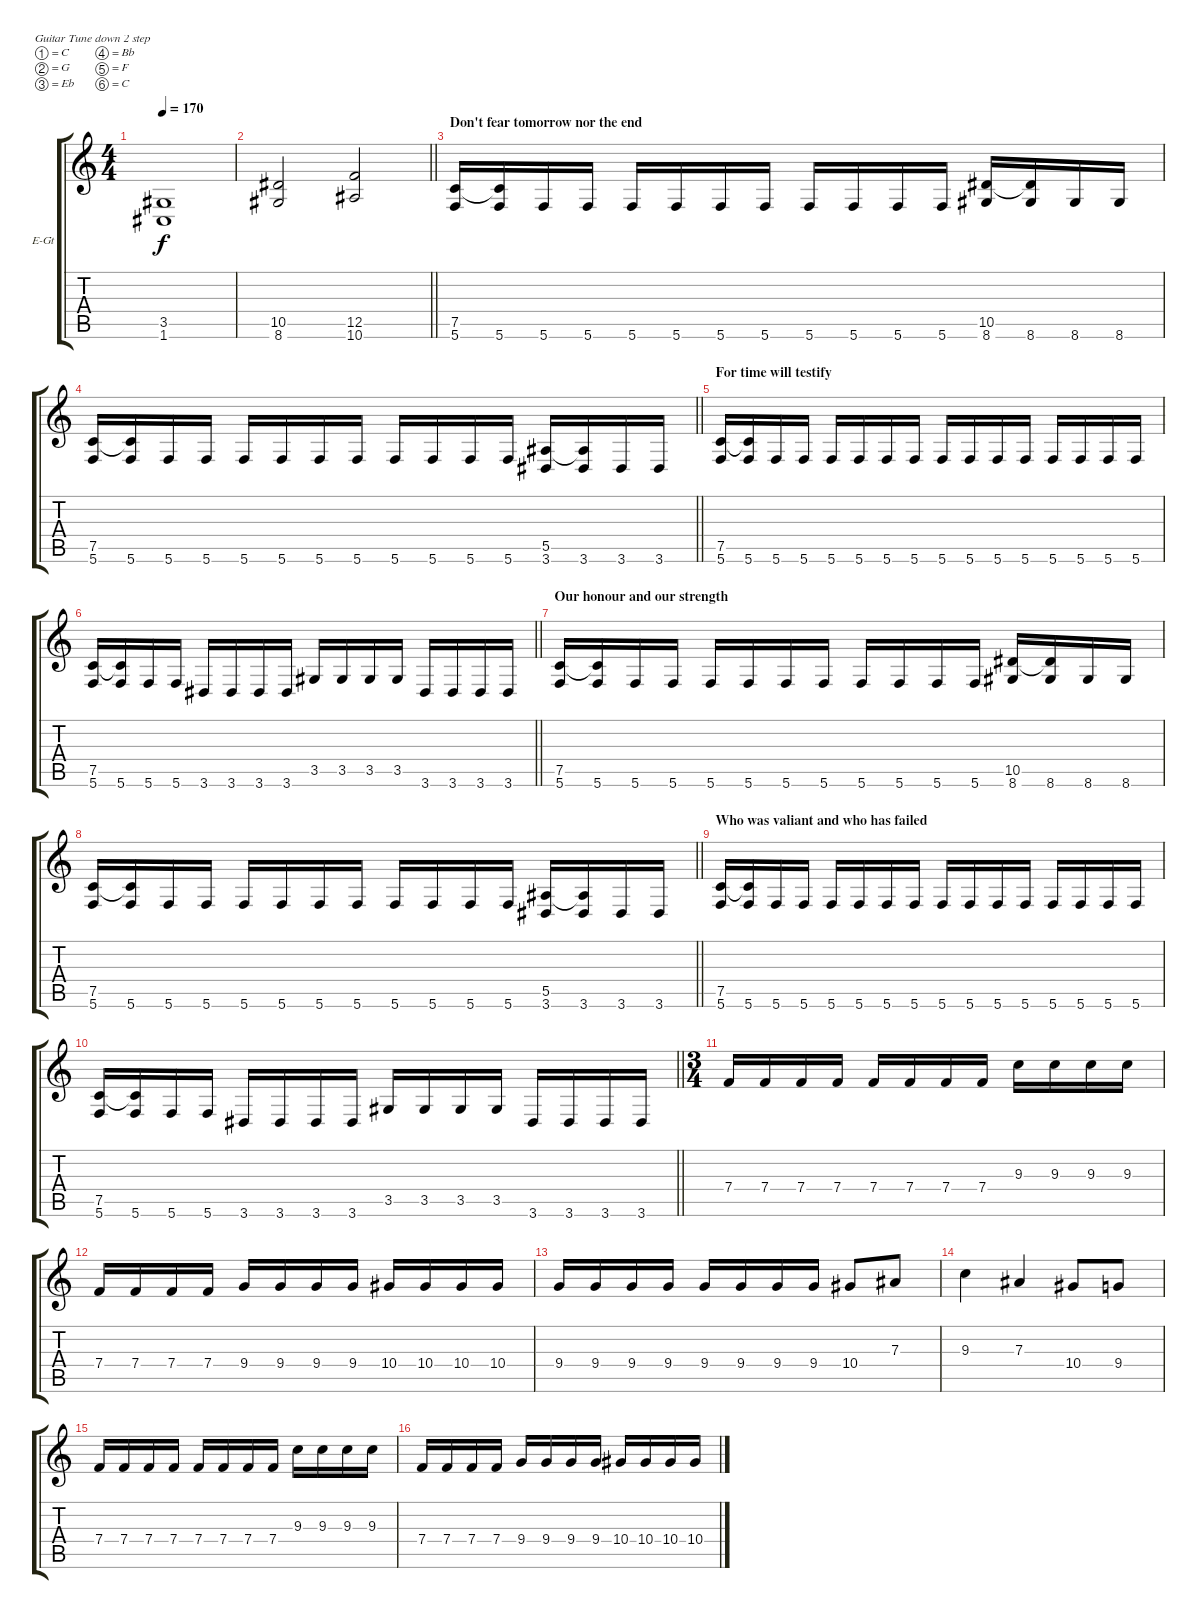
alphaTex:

\bracketExtendMode groupsimilarinstruments
\firstSystemTrackNameOrientation horizontal
\otherSystemsTrackNameOrientation horizontal
\track ("Guitar1 Dist (Arkadius)" "E-Gt") {solo instrument distortionguitar}
\staff {score tabs}
\tuning (C4 G3 Eb3 Bb2 F2 C2)
\ts (4 4)
\tempo 170
\clef g2
\ks c
(3.5 1.6).1{dy f} |
\barLineRight lightlight
(10.5 8.6).2 (12.5 10.6).2 |
\section ("" "Don't fear tomorrow nor the end")
(7.5 5.6).16 (7.5{t} 5.6).16 5.6.16 5.6.16 5.6.16 5.6.16 5.6.16 5.6.16 5.6.16 5.6.16 5.6.16 5.6.16 (10.5 8.6).16 (10.5{t} 8.6).16 8.6.16 8.6.16 |
\barLineRight lightlight
(7.5 5.6).16 (7.5{t} 5.6).16 5.6.16 5.6.16 5.6.16 5.6.16 5.6.16 5.6.16 5.6.16 5.6.16 5.6.16 5.6.16 (5.5 3.6).16 (5.5{t} 3.6).16 3.6.16 3.6.16 |
\section ("" "For time will testify")
(7.5 5.6).16 (7.5{t} 5.6).16 5.6.16 5.6.16 5.6.16 5.6.16 5.6.16 5.6.16 5.6.16 5.6.16 5.6.16 5.6.16 5.6.16 5.6.16 5.6.16 5.6.16 |
\barLineRight lightlight
(7.5 5.6).16 (7.5{t} 5.6).16 5.6.16 5.6.16 3.6.16 3.6.16 3.6.16 3.6.16 3.5.16 3.5.16 3.5.16 3.5.16 3.6.16 3.6.16 3.6.16 3.6.16 |
\section ("" "Our honour and our strength")
(7.5 5.6).16 (7.5{t} 5.6).16 5.6.16 5.6.16 5.6.16 5.6.16 5.6.16 5.6.16 5.6.16 5.6.16 5.6.16 5.6.16 (10.5 8.6).16 (10.5{t} 8.6).16 8.6.16 8.6.16 |
\barLineRight lightlight
(7.5 5.6).16 (7.5{t} 5.6).16 5.6.16 5.6.16 5.6.16 5.6.16 5.6.16 5.6.16 5.6.16 5.6.16 5.6.16 5.6.16 (5.5 3.6).16 (5.5{t} 3.6).16 3.6.16 3.6.16 |
\section ("" "Who was valiant and who has failed")
(7.5 5.6).16 (7.5{t} 5.6).16 5.6.16 5.6.16 5.6.16 5.6.16 5.6.16 5.6.16 5.6.16 5.6.16 5.6.16 5.6.16 5.6.16 5.6.16 5.6.16 5.6.16 |
\barLineRight lightlight
(7.5 5.6).16 (7.5{t} 5.6).16 5.6.16 5.6.16 3.6.16 3.6.16 3.6.16 3.6.16 3.5.16 3.5.16 3.5.16 3.5.16 3.6.16 3.6.16 3.6.16 3.6.16 |
\ts (3 4)
\beaming (8 2 2 2)
7.4.16 7.4.16 7.4.16 7.4.16 7.4.16 7.4.16 7.4.16 7.4.16 9.3.16 9.3.16 9.3.16 9.3.16 |
7.4.16 7.4.16 7.4.16 7.4.16 9.4.16 9.4.16 9.4.16 9.4.16 10.4.16 10.4.16 10.4.16 10.4.16 |
9.4.16 9.4.16 9.4.16 9.4.16 9.4.16 9.4.16 9.4.16 9.4.16 10.4.8 7.3.8 |
9.3.4 7.3.4 10.4.8 9.4.8 |
7.4.16 7.4.16 7.4.16 7.4.16 7.4.16 7.4.16 7.4.16 7.4.16 9.3.16 9.3.16 9.3.16 9.3.16 |
7.4.16 7.4.16 7.4.16 7.4.16 9.4.16 9.4.16 9.4.16 9.4.16 10.4.16 10.4.16 10.4.16 10.4.16
